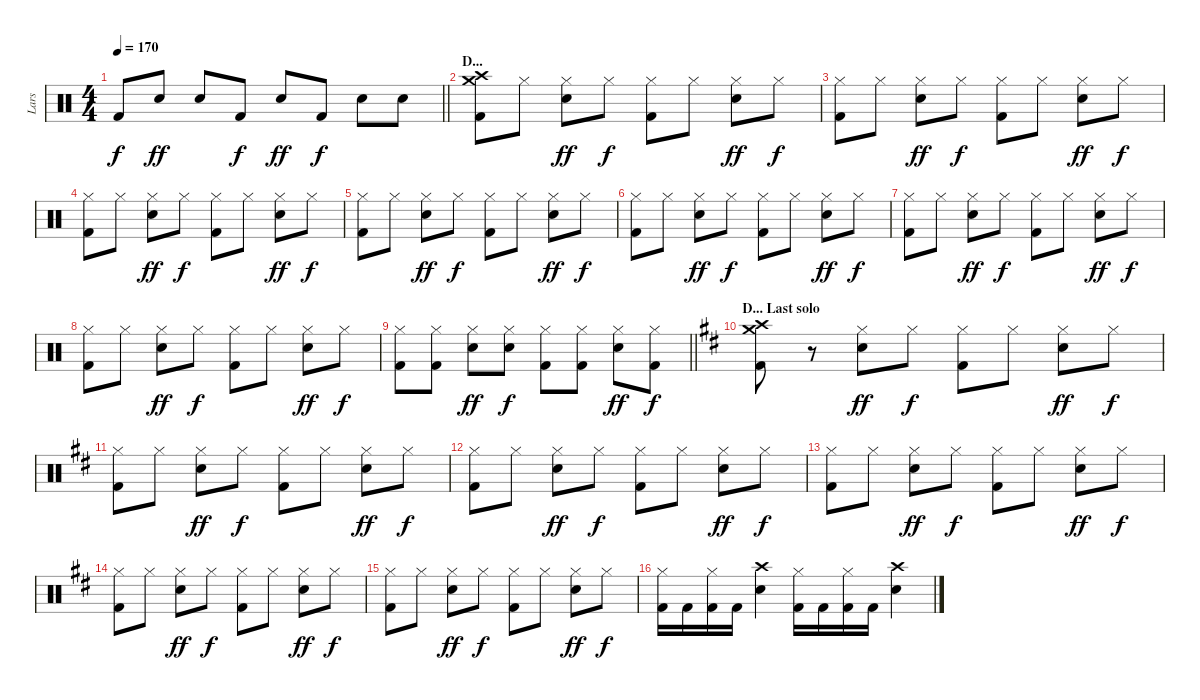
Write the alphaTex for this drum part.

\track ("Lars" "Lars") {instrument percussion}
\staff {score}
\articulation defaults
\ts (4 4)
\tempo 170
\clef neutral
\barLineRight lightlight
\ks c "Kick (hit) 2".8{dy f} "Snare (hit) 2".8{dy ff} "Snare (hit) 2".8 "Kick (hit) 2".8{dy f} "Snare (hit) 2".8{dy ff} "Kick (hit) 2".8{dy f} "Snare (hit) 2".8 "Snare (hit) 2".8
|
\section ("" "D...")
("Crash high (hit)" "Crash medium (hit)" "Kick (hit) 2").8 "Hi-Hat (closed)".8 ("Hi-Hat (closed)" "Snare (hit) 2").8{dy ff} "Hi-Hat (closed)".8{dy f} ("Hi-Hat (closed)" "Kick (hit) 2").8 "Hi-Hat (closed)".8 ("Hi-Hat (closed)" "Snare (hit) 2").8{dy ff} "Hi-Hat (closed)".8{dy f} |
("Hi-Hat (closed)" "Kick (hit) 2").8 "Hi-Hat (closed)".8 ("Hi-Hat (closed)" "Snare (hit) 2").8{dy ff} "Hi-Hat (closed)".8{dy f} ("Hi-Hat (closed)" "Kick (hit) 2").8 "Hi-Hat (closed)".8 ("Hi-Hat (closed)" "Snare (hit) 2").8{dy ff} "Hi-Hat (closed)".8{dy f} |
("Hi-Hat (closed)" "Kick (hit) 2").8 "Hi-Hat (closed)".8 ("Hi-Hat (closed)" "Snare (hit) 2").8{dy ff} "Hi-Hat (closed)".8{dy f} ("Hi-Hat (closed)" "Kick (hit) 2").8 "Hi-Hat (closed)".8 ("Hi-Hat (closed)" "Snare (hit) 2").8{dy ff} "Hi-Hat (closed)".8{dy f} |
("Hi-Hat (closed)" "Kick (hit) 2").8 "Hi-Hat (closed)".8 ("Hi-Hat (closed)" "Snare (hit) 2").8{dy ff} "Hi-Hat (closed)".8{dy f} ("Hi-Hat (closed)" "Kick (hit) 2").8 "Hi-Hat (closed)".8 ("Hi-Hat (closed)" "Snare (hit) 2").8{dy ff} "Hi-Hat (closed)".8{dy f} |
("Hi-Hat (closed)" "Kick (hit) 2").8 "Hi-Hat (closed)".8 ("Hi-Hat (closed)" "Snare (hit) 2").8{dy ff} "Hi-Hat (closed)".8{dy f} ("Hi-Hat (closed)" "Kick (hit) 2").8 "Hi-Hat (closed)".8 ("Hi-Hat (closed)" "Snare (hit) 2").8{dy ff} "Hi-Hat (closed)".8{dy f} |
("Hi-Hat (closed)" "Kick (hit) 2").8 "Hi-Hat (closed)".8 ("Hi-Hat (closed)" "Snare (hit) 2").8{dy ff} "Hi-Hat (closed)".8{dy f} ("Hi-Hat (closed)" "Kick (hit) 2").8 "Hi-Hat (closed)".8 ("Hi-Hat (closed)" "Snare (hit) 2").8{dy ff} "Hi-Hat (closed)".8{dy f} |
("Hi-Hat (closed)" "Kick (hit) 2").8 "Hi-Hat (closed)".8 ("Hi-Hat (closed)" "Snare (hit) 2").8{dy ff} "Hi-Hat (closed)".8{dy f} ("Hi-Hat (closed)" "Kick (hit) 2").8 "Hi-Hat (closed)".8 ("Hi-Hat (closed)" "Snare (hit) 2").8{dy ff} "Hi-Hat (closed)".8{dy f} |
\barLineRight lightlight
("Hi-Hat (closed)" "Kick (hit) 2").8 ("Hi-Hat (closed)" "Kick (hit) 2").8 ("Hi-Hat (closed)" "Snare (hit) 2").8{dy ff} ("Hi-Hat (closed)" "Snare (hit) 2").8{dy f} ("Hi-Hat (closed)" "Kick (hit) 2").8 ("Hi-Hat (closed)" "Kick (hit) 2").8 ("Hi-Hat (closed)" "Snare (hit) 2").8{dy ff} ("Hi-Hat (closed)" "Kick (hit) 2").8{dy f} |
\section ("" "D... Last solo")
\ks bminor
("Crash medium (hit)" "Crash high (hit)" "Kick (hit) 2").8 r.8 ("Hi-Hat (closed)" "Snare (hit) 2").8{dy ff} "Hi-Hat (closed)".8{dy f} ("Hi-Hat (closed)" "Kick (hit) 2").8 "Hi-Hat (closed)".8 ("Hi-Hat (closed)" "Snare (hit) 2").8{dy ff} "Hi-Hat (closed)".8{dy f} |
("Hi-Hat (closed)" "Kick (hit) 2").8 "Hi-Hat (closed)".8 ("Hi-Hat (closed)" "Snare (hit) 2").8{dy ff} "Hi-Hat (closed)".8{dy f} ("Hi-Hat (closed)" "Kick (hit) 2").8 "Hi-Hat (closed)".8 ("Hi-Hat (closed)" "Snare (hit) 2").8{dy ff} "Hi-Hat (closed)".8{dy f} |
("Hi-Hat (closed)" "Kick (hit) 2").8 "Hi-Hat (closed)".8 ("Hi-Hat (closed)" "Snare (hit) 2").8{dy ff} "Hi-Hat (closed)".8{dy f} ("Hi-Hat (closed)" "Kick (hit) 2").8 "Hi-Hat (closed)".8 ("Hi-Hat (closed)" "Snare (hit) 2").8{dy ff} "Hi-Hat (closed)".8{dy f} |
("Hi-Hat (closed)" "Kick (hit) 2").8 "Hi-Hat (closed)".8 ("Hi-Hat (closed)" "Snare (hit) 2").8{dy ff} "Hi-Hat (closed)".8{dy f} ("Hi-Hat (closed)" "Kick (hit) 2").8 "Hi-Hat (closed)".8 ("Hi-Hat (closed)" "Snare (hit) 2").8{dy ff} "Hi-Hat (closed)".8{dy f} |
("Hi-Hat (closed)" "Kick (hit) 2").8 "Hi-Hat (closed)".8 ("Hi-Hat (closed)" "Snare (hit) 2").8{dy ff} "Hi-Hat (closed)".8{dy f} ("Hi-Hat (closed)" "Kick (hit) 2").8 "Hi-Hat (closed)".8 ("Hi-Hat (closed)" "Snare (hit) 2").8{dy ff} "Hi-Hat (closed)".8{dy f} |
("Hi-Hat (closed)" "Kick (hit) 2").8 "Hi-Hat (closed)".8 ("Hi-Hat (closed)" "Snare (hit) 2").8{dy ff} "Hi-Hat (closed)".8{dy f} ("Hi-Hat (closed)" "Kick (hit) 2").8 "Hi-Hat (closed)".8 ("Hi-Hat (closed)" "Snare (hit) 2").8{dy ff} "Hi-Hat (closed)".8{dy f} |
("Hi-Hat (closed)" "Kick (hit) 2").16 "Kick (hit) 2".16 ("Hi-Hat (closed)" "Kick (hit) 2").16 "Kick (hit) 2".16 ("Crash high (hit)" "Snare (hit) 2").4 ("Hi-Hat (closed)" "Kick (hit) 2").16 "Kick (hit) 2".16 ("Hi-Hat (closed)" "Kick (hit) 2").16 "Kick (hit) 2".16 ("Crash high (hit)" "Snare (hit) 2").4
